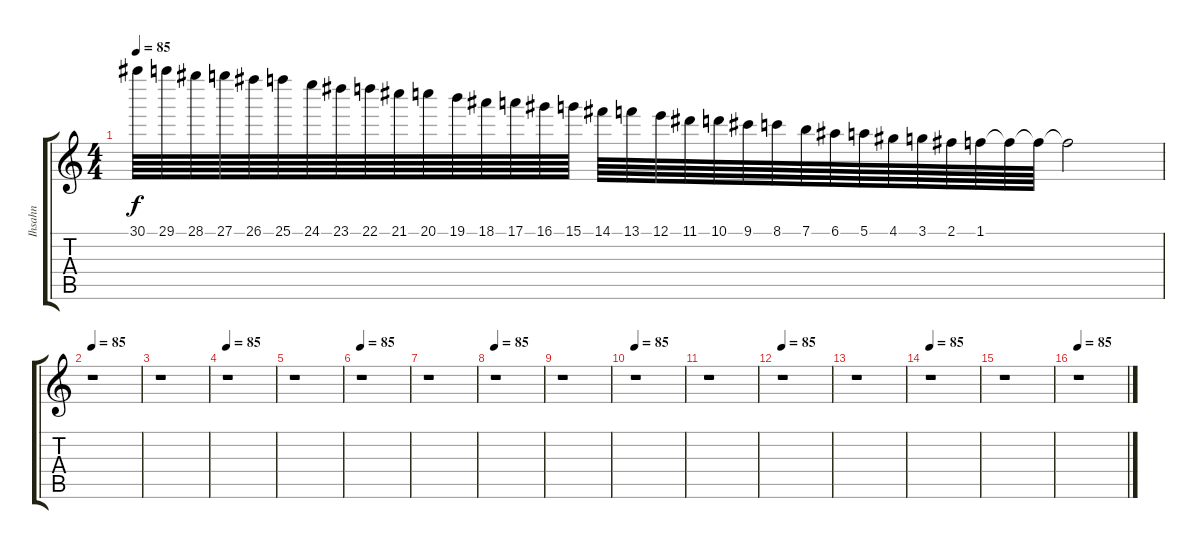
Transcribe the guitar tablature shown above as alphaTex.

\track ("Ihsahn" "Ihsahn") {instrument guitarharmonics}
\staff {score tabs}
\tuning (E4 B3 G3 D3 A2 E2) {hide}
\ts (4 4)
\tempo 85
\clef g2
\ks c
30.1.64{dy f} 29.1.64 28.1.64 27.1.64 26.1.64 25.1.64 24.1.64 23.1.64 22.1.64 21.1.64 20.1.64 19.1.64 18.1.64 17.1.64 16.1.64 15.1.64 14.1.64 13.1.64 12.1.64 11.1.64 10.1.64 9.1.64 8.1.64 7.1.64 6.1.64 5.1.64 4.1.64 3.1.64 2.1.64 1.1.64 1.1{t}.64 1.1{t}.64 1.1{t}.2 |
\tempo 85
r.1 |
r.1 |
\tempo 85
r.1 |
r.1 |
\tempo 85
r.1 |
r.1 |
\tempo 85
r.1 |
r.1 |
\tempo 85
r.1 |
r.1 |
\tempo 85
r.1 |
r.1 |
\tempo 85
r.1 |
r.1 |
\tempo 85
r.1
